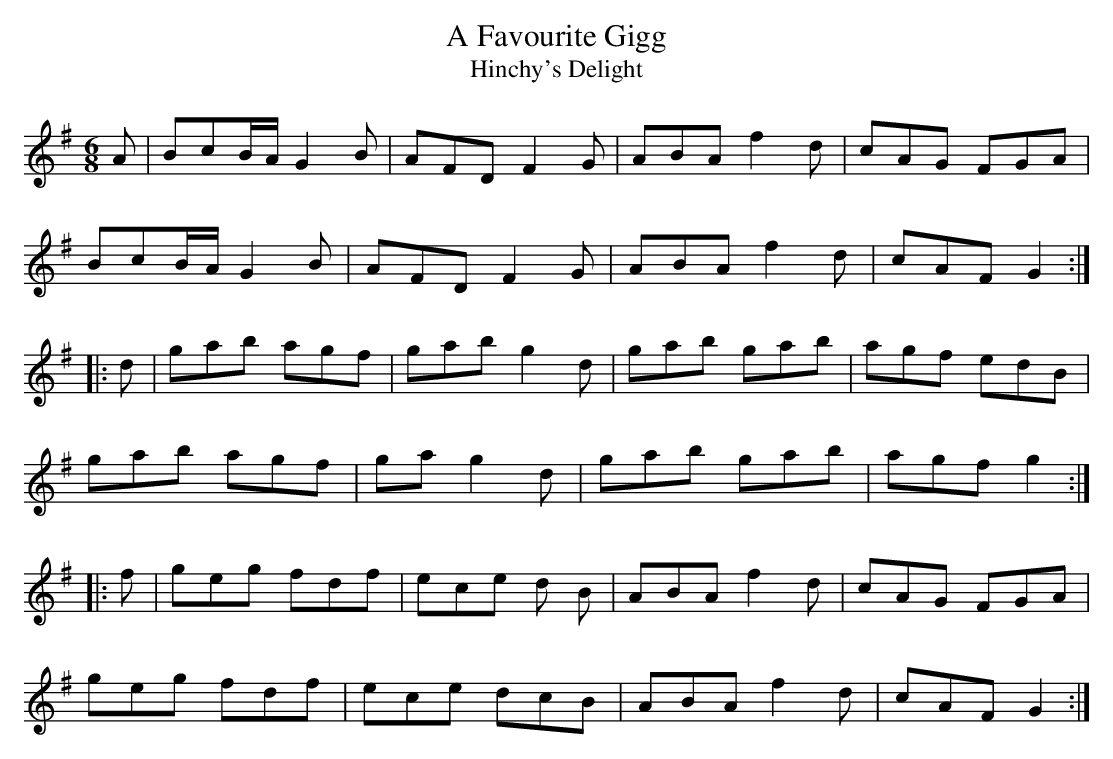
X:1
T:Favourite Gigg, A
T:Hinchy's Delight
M:6/8
L:1/8
K:G
A|BcB/A/ G2B|AFD F2G|ABA f2d|cAG FGA|
BcB/A/ G2B|AFD F2G|ABA f2d|cAF G2:|
|:d|gab agf|gab g2d|gab gab|agf edB|
gab agf|ga  g2d|gab gab|agf g2:|
|:f|geg fdf|ece d B|ABA f2 d|cAG FGA|
geg fdf|ece dcB|ABA f2d |cAF G2:|]
